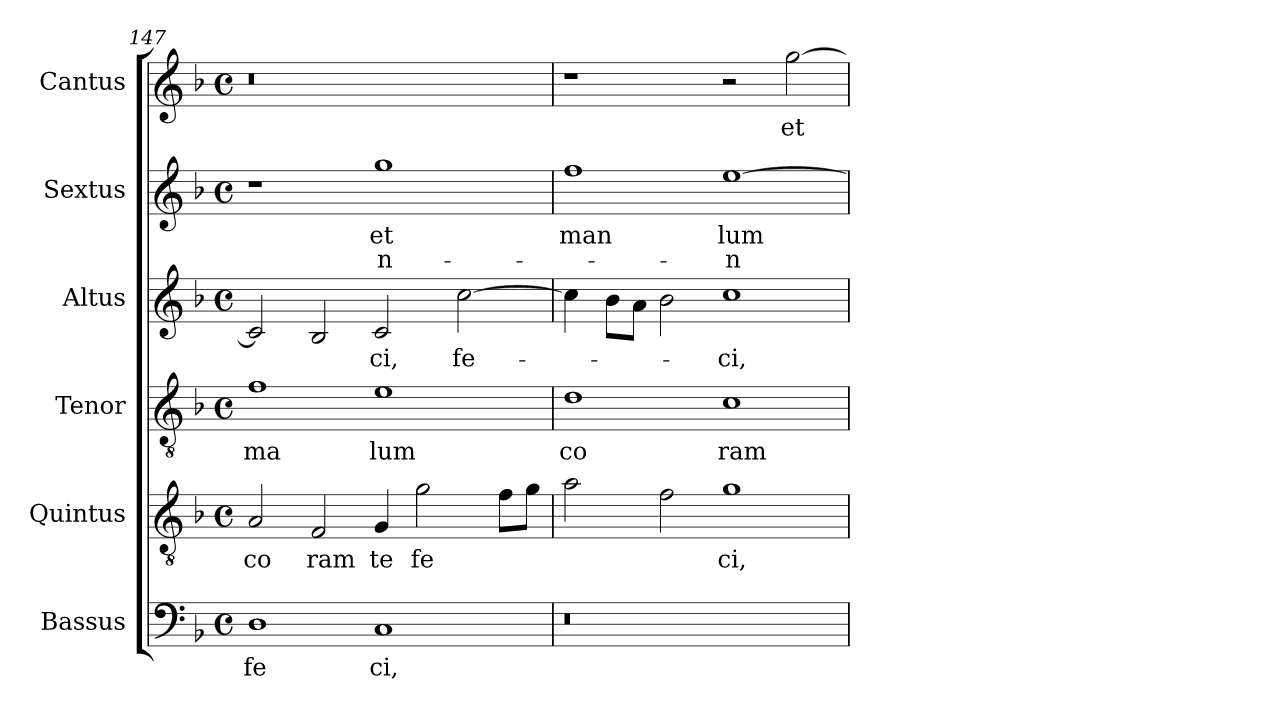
**kern	**text	**kern	**text	**kern	**text	**kern	**text	**kern	**text	**text	**kern	**text
*part6	*part6	*part5	*part5	*part4	*part4	*part3	*part3	*part2	*part2	*part2	*part1	*part1
*staff6	*staff6	*staff5	*staff5	*staff4	*staff4	*staff3	*staff3	*staff2	*staff2	*staff2	*staff1	*staff1
*I"Bassus	*	*I"Quintus	*	*I"Tenor	*	*I"Altus	*	*I"Sextus	*	*	*I"Cantus	*
!!LO:PB:g=z
*clefF4	*	*clefGv2	*	*clefGv2	*	*clefG2	*	*clefG2	*	*	*clefG2	*
*k[b-]	*	*k[b-]	*	*k[b-]	*	*k[b-]	*	*k[b-]	*	*	*k[b-]	*
*F:	*	*F:	*	*F:	*	*F:	*	*F:	*	*	*F:	*
*M4/4	*	*M4/4	*	*M4/4	*	*M4/4	*	*M4/4	*	*	*M4/4	*
*met(c)	*	*met(c)	*	*met(c)	*	*met(c)	*	*met(c)	*	*	*met(c)	*
=147	=147	=147	=147	=147	=147	=147	=147	=147	=147	=147	=147	=147
!	!LO:LY:b:cj	!	!LO:LY:b:cj	!	!LO:LY:b:cj	!	!	!	!	!	!	!
1D	fe	2A/	co	1f	ma	2c/]	.	1r	.	.	0r	.
!	!	!	!LO:LY:b:cj	!	!	!	!	!	!	!	!	!
.	.	2F/	ram	.	.	2B-/	.	.	.	.	.	.
!	!LO:LY:b:cj	!	!LO:LY:b:cj	!	!LO:LY:b:cj	!	!LO:LY:b:cj	!	!LO:LY:b:cj	!LO:LY:b:rj	!	!
1C	ci,	4G/	te	1e	lum	2c/	-ci,	1gg	et	n-	.	.
!	!	!	!LO:LY:b:cj	!	!	!	!	!	!	!	!	!
.	.	2g\	fe	.	.	.	.	.	.	.	.	.
!	!	!	!	!	!	!	!LO:LY:b:cj	!	!	!	!	!
.	.	.	.	.	.	[>2cc\	fe-	.	.	.	.	.
.	.	8f\L	.	.	.	.	.	.	.	.	.	.
.	.	8g\J	.	.	.	.	.	.	.	.	.	.
=148	=148	=148	=148	=148	=148	=148	=148	=148	=148	=148	=148	=148
!	!	!	!	!	!LO:LY:b:cj	!	!	!	!LO:LY:b:cj	!	!	!
0r	.	2a\	.	1d	co	4cc\]	.	1ff	-man	.	1r	.
.	.	.	.	.	.	8b-\L	.	.	.	.	.	.
.	.	.	.	.	.	8a\J	.	.	.	.	.	.
.	.	2f\	.	.	.	2b-\	.	.	.	.	.	.
!	!	!	!LO:LY:b:cj	!	!LO:LY:b:cj	!	!LO:LY:b:cj	!	!LO:LY:b	!LO:LY:b:rj	!	!
.	.	1g	ci,	1c	ram	1cc	-ci,	[>1ee	lum	n-	2r	.
!	!	!	!	!	!	!	!	!	!	!	!	!LO:LY:b:cj
.	.	.	.	.	.	.	.	.	.	.	[>2gg\	et
=	=	=	=	=	=	=	=	=	=	=	=	=
*-	*-	*-	*-	*-	*-	*-	*-	*-	*-	*-	*-	*-
